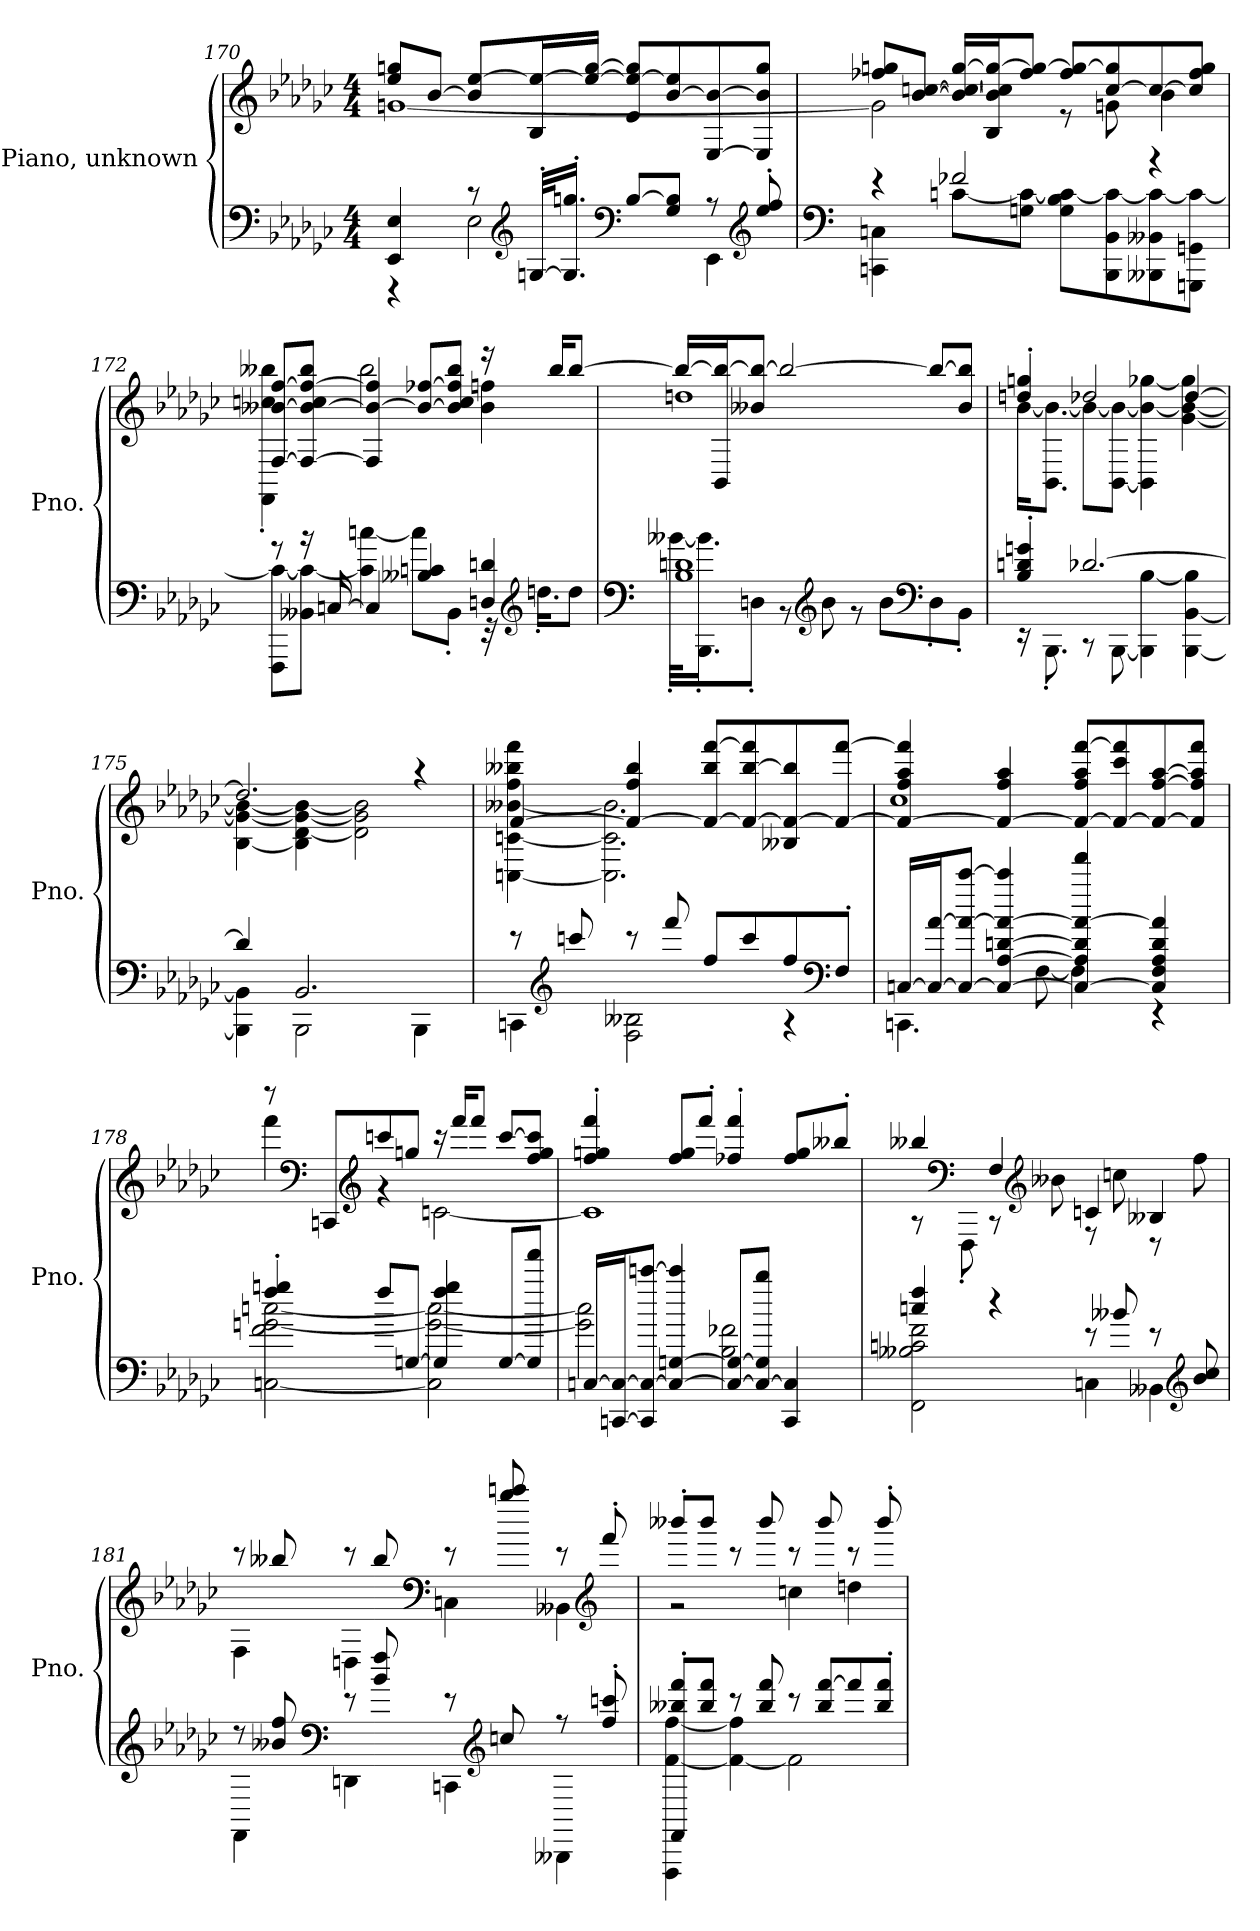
**kern	**kern
*part1	*part1
*staff2	*staff1
*I"Piano, unknown	*
*I'Pno.	*
*clefF4	*clefG2
*k[b-e-a-d-g-c-]	*k[b-e-a-d-g-c-]
*M4/4	*M4/4
=170	=170
*^	*^
4EE-/ 4E-/	4r	8ee-/ 8ggn/L	[1gn
.	.	[8b-/J	.
8r	2E-\	8b-/] [8ee-/L	.
*clefG2	*	*	*
[32Gn'/KLL	.	16B-/ 16ee-/_L	.
16.G/]' 16.ggn/'JJ	.	.	.
.	.	16ee-/_ [16gg/JJ	.
*clefF4	*	*	*
[8B-/L	.	8e-/ 8ee-/_ 8gg/]L	.
8G/ 8B-/]J	.	[8b-/ 8ee-/]	.
8r	4EE-\	[8E-/ 8b-/_	.
*clefG2	*	*	*
8ee-/' 8ff/'	.	8E-/] 8b-/] 8gg/J	.
!!LO:LB:g=z	!!
=171	=171	=171	=171
*clefF4	*	*	*
4r	4CCn\ 4Cn\	8ff-X/ 8ggn/L	2g\]
.	.	[8b-/ [8ccn/J	.
2f-X/	[8cn\L	16b-/_ 16cc/_ [16gg/LL	.
.	.	16B-/ 16b-/] 16cc/] 16gg/_J	.
.	8Gn\ 8c\_J	8ff-/ 8gg/_J	.
.	8G\ 8B-\ 8c\_L	8ff-/ 8gg/_L	8r
.	8BBB-\ 8BB-\ 8c\_	[8cc/ 8gg/]	8gn\
4r	8BBB--X\ 8BB--X\ 8c\_	8cc/_	4b-\
.	8GGGn\ 8GGn\ 8c\_J	8cc/] 8ff-/ 8gg/J	.
=172	=172	=172	=172
8r	8FFF\ 8c\_L	[8F/ [8b--X/ [8ff/L	4FF\' 4ccn\' 4bb--X\'
16r	8BB--X\ 8c\_J	8F/_ 8b--/_ 8cc/ 8ff/_ 8bb--/J	.
[16Cn/	.	.	.
4C/]	4c\] [4ccn\	4F/] 4b--/_ 4ff/]	2bb--\
4B--X/ 4cn/	8cc\L]	8b--/_ [8ff-X/L	.
.	8BB--'\J	8b--/] 8cc/ 8ff-/] 8bb--/J	.
4Dn/ 4dn/	32r	16r	4b--\ 4ffn\
*clefG2	*	*	*
.	16.ddn'\KL	.	.
.	.	16bb--/KL	.
.	8dd\J	[8bb--/J	.
!!LO:LB:g=z	!!
=173	=173	=173	=173
*clefF4	*	*	*
1B- 1dn	[32b--X'\KLL	16bb--/LL_	1ddn
.	16.BBB-\' 16.b--\]'J	.	.
.	.	16BB-/ 16bb--/_J	.
.	8Dn'\J	8b--X/ 8bb--/_J	.
.	8r	2bb--/_	.
*clefG2	*	*	*
.	8b--\	.	.
.	8r	.	.
.	8b--\L	.	.
*clefF4	*	*	*
.	8D'\	8bb--/L_	.
.	8BB-'\J	8b--/ 8bb--/]J	.
=174	=174	=174	=174
4B-/' 4dn/' 4gn/'	16r	4ddn/' 4ggn/'	[16b-\KL
.	8.BBB-'\	.	8.BB-\ 8.b-\_J
[2.d-X/	8r	2dd-X/	8b-\L_
.	[8BBB-\	.	[8BB-\ 8b-\_J
.	4BBB-\] [4B-\	.	4BB-\] 4b-\_ [4gg-X\
.	[4BBB-\ [4BB-\ 4B-\]	[4dd-/	[4g-\ 4b-\_ 4gg-\]
=175	=175	=175	=175
4d-/]	4BBB-\] 4BB-\]	2.dd-/]	[4B-\ 4g-\_ 4b-\_
2.BB-/	2BBB-\	.	4B-\] [4d-\ 4g-\_ 4b-\_
.	.	.	2d-\] 2g-\] 2b-\]
.	4BBB-\	4r	.
!!LO:LB:g=z	!!
=176	=176	=176	=176
8r	4CCn\	[4f/	[4Cn\ [4cn\ [4b--X\ 4ff\ 4bb--X\ 4fff\
*clefG2	*	*	*
8cccn/	.	.	.
8r	2F\ 2B--X\	4f/_ 4ff/ 4bb--/	2.C\] 2.c\] 2.b--\]
8fff/	.	.	.
8ff/L	.	8f/_ 8bb--/ [8fff/L	.
8ccc/	.	8f/_ [8bb--/ 8fff/]	.
8ff/	4r	8B--X/ 8f/_ 8bb--/]	.
*clefF4	*	*	*
8F'/J	.	8f/_ [8fff/J	.
=177	=177	=177	=177
[16Cn/LL	4.CCn\	4f/_ 4ff/ 4aa-/ 4fff/]	1cc-
16C/_ [16a-/J	.	.	.
8C/_ 8a-/_ [8ccc-/J	.	.	.
4C/_ [4A-/ [4dn/ 4a-/_ 4ccc-/]	.	4f/_ 4ff/ 4aa-/	.
.	[8F\	.	.
4C/_ 4A-/] 4d/] 4a-/_ 4fff/	4F\]	8f/_ 8ff/ 8aa-/ [8fff/L	.
.	.	8f/_ 8ccc-/ 8fff/]	.
4C/] 4F/ 4A-/ 4d/ 4a-/]	4r	8f/_ [8ff/ [8aa-/	.
.	.	8f/] 8ff/] 8aa-/] 8fff/J	.
!!LO:LB:g=z	!!
=178	=178	=178	=178
4ff/' 4ggn/'	[2Cn\ 2f\ [2gn\ [2ccn\	8r	4fff\
*	*	*clefF4	*
.	.	8CCn/L	.
*	*	*clefG2	*
8ff/L	.	8cccn/	4r
[8Gn/J	.	8ggn/J	.
4G/] 4ff/ 4gg/	2C\] 2g\_ 2cc\_	16r	[2cn\
.	.	16fff/KL	.
.	.	8fff/J	.
[8G/L	.	[8ccc/L	.
8G/] 8fff/J	.	8ff/ 8gg/ 8ccc/]J	.
=179	=179	=179	=179
[16Cn/LL	2g\] 2cc\]	4ff/' 4ggn/' 4fff/'	1c]
[16CCn/ 16C/_J	.	.	.
8CC/] 8C/_ [8cccn/J	.	.	.
4C/_ [4Gn/ 4ccc/]	.	8ff/ 8gg/L	.
.	.	8fff'/J	.
8C/_ 8G/_L	2B-\ 2f-X\	4ff-X/' 4fff/'	.
8C/_ 8G/] 8bb-/J	.	.	.
4CC/ 4C/]	.	8ff-/ 8gg/L	.
.	.	8bb--X'/J	.
!!LO:PB:g=z	!!
=180	=180	=180	=180
4ccn/ 4ff/	2FF\ 2B--X\ 2cn\ 2f\	4bb--X/	8r
*	*	*clefF4	*
.	.	.	8FFF'\
4r	.	4F/	8r
*	*	*clefG2	*
.	.	.	8b--X\
8r	4Cn\	4cn/	8r
8b--X/	.	.	8ccn\
8r	4BB--X\	4B--X/	8r
*clefG2	*	*	*
8b--/ 8cc/	.	.	8ff\
=181	=181	=181	=181
8r	4FF\	8r	4F\
8b--X/ 8ff/	.	8bb--X/	.
*clefF4	*	*	*
8r	4DDn\	8r	4Dn\
8b--/ 8ff/	.	8bb--/	.
*	*	*clefF4	*
8r	4CCn\	8r	4Cn\
*clefG2	*	*	*
8ccn/	.	8bb--/ 8cccn/	.
8r	4BBB--X\	8r	4BB--X\
*	*	*clefG2	*
8ff/' 8cccn/'	.	8fff'/	.
!!LO:LB:g=z	!!
=182	=182	=182	=182
8FF/' 8bb--X/' 8fff/'L	4FFF\ [4f\ [4ff\	8bbb--X'/L	2r
8bb--/ 8fff/J	.	8bbb--/J	.
8r	4f\_ 4ff\]	8r	.
8bb--/ 8fff/	.	8bbb--/	.
8r	2f\]	8r	4ccn\
8bb--/ [8fff/L	.	8bbb--/	.
8fff/]	.	8r	4ddn\
8bb--/' 8fff/'J	.	8bbb--'/	.
*v	*v	*	*
*	*v	*v
=	=
*-	*-
